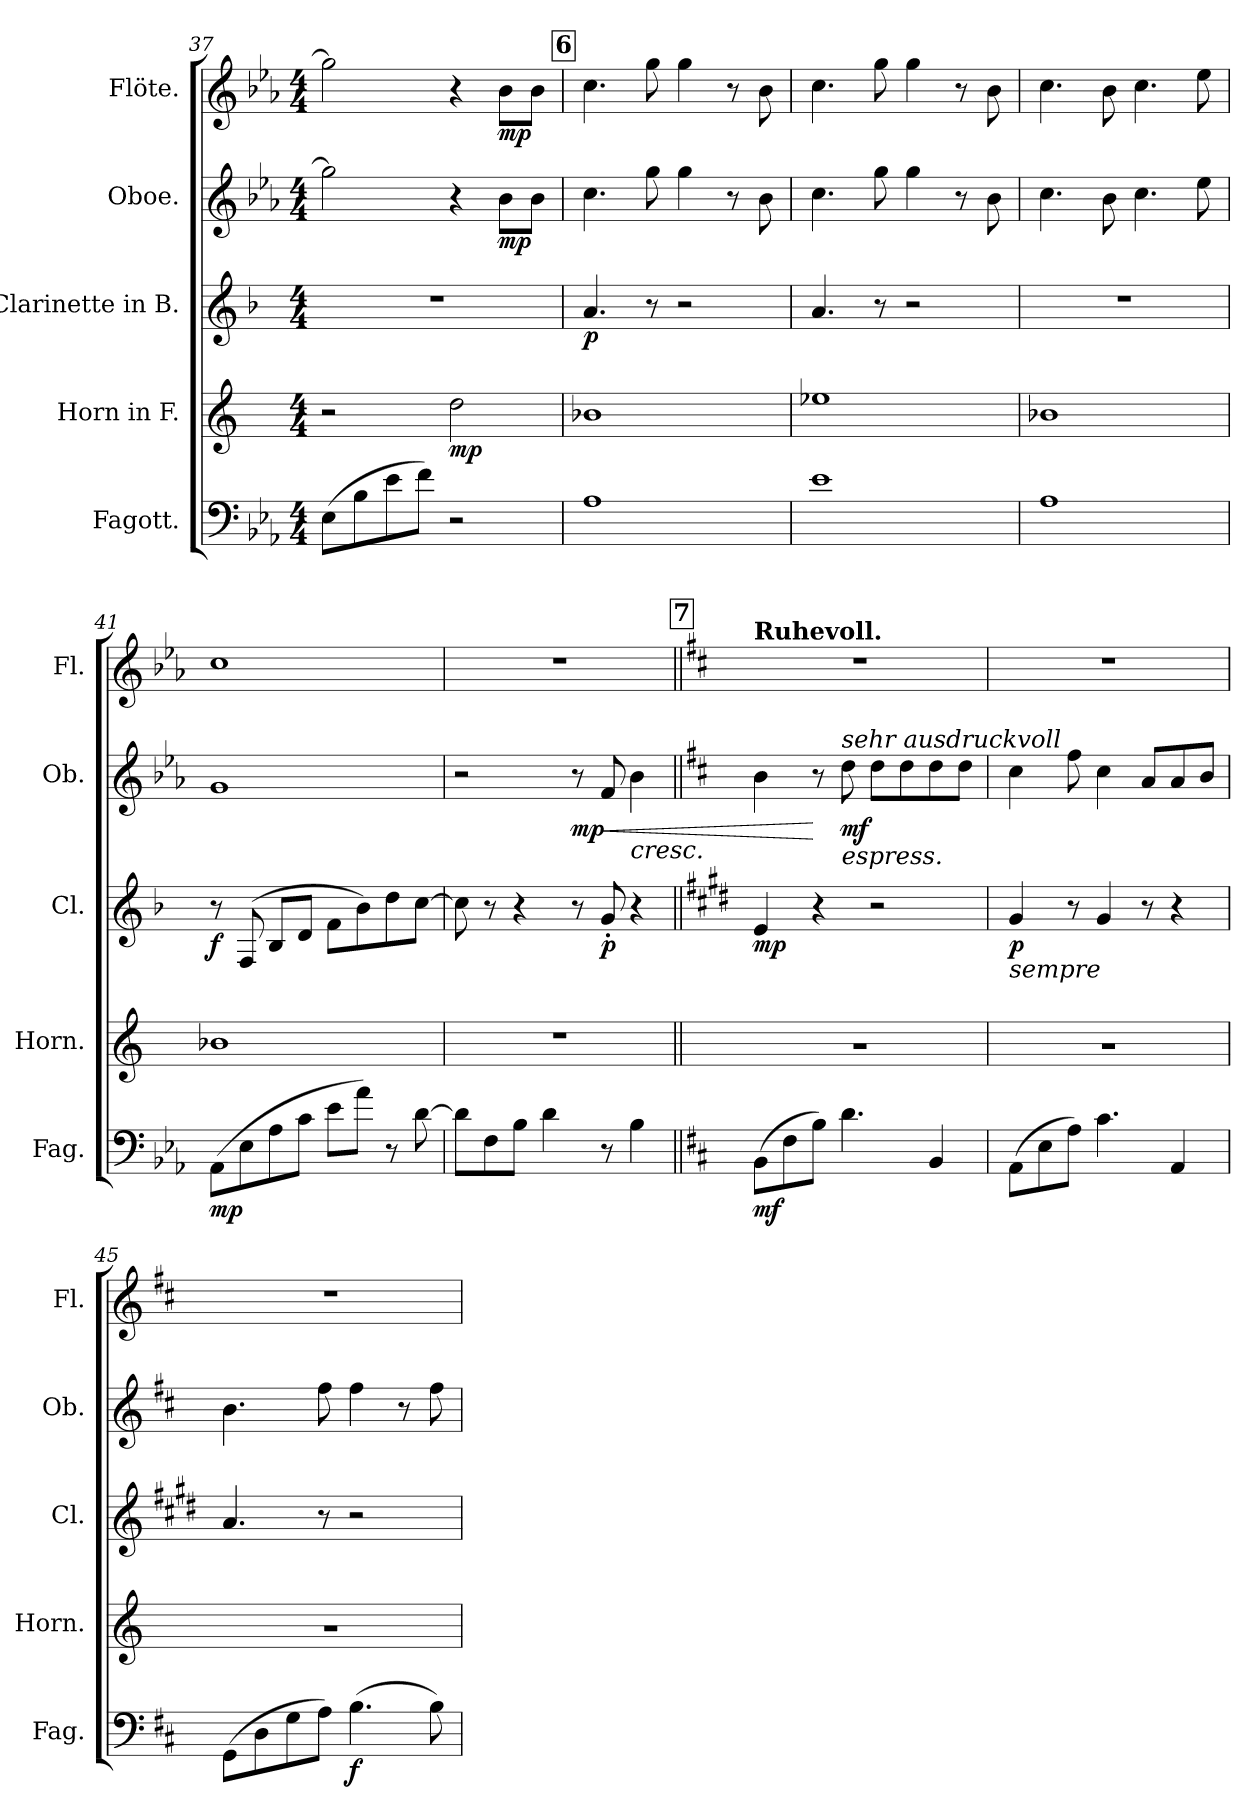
**kern	**dynam	**kern	**dynam	**kern	**dynam	**kern	**dynam	**kern	**dynam
*part5	*part5	*part4	*part4	*part3	*part3	*part2	*part2	*part1	*part1
*staff5	*staff5	*staff4	*staff4	*staff3	*staff3	*staff2	*staff2	*staff1	*staff1
*I"Fagott.	*	*I"Horn in F.	*	*I"Clarinette in B.	*	*I"Oboe.	*	*I"Flöte.	*
*I'Fag.	*	*I'Horn.	*	*I'Cl.	*	*I'Ob.	*	*I'Fl.	*
*clefF4	*	*clefG2	*	*clefG2	*	*clefG2	*	*clefG2	*
*	*	*ITrd4c7	*	*ITrd1c2	*	*	*	*	*
*k[b-e-a-]	*	*k[b-]	*	*k[b-e-a-]	*	*k[b-e-a-]	*	*k[b-e-a-]	*
*E-:	*	*F:	*	*E-:	*	*E-:	*	*E-:	*
*M4/4	*	*M4/4	*	*M4/4	*	*M4/4	*	*M4/4	*
=37	=37	=37	=37	=37	=37	=37	=37	=37	=37
(8E-i\L	.	2r	.	1r	.	2ggi\]	.	2ggi\]	.
8B-i\	.	.	.	.	.	.	.	.	.
8e-i\	.	.	.	.	.	.	.	.	.
8fi\J)	.	.	.	.	.	.	.	.	.
2r	.	2gi\	mp	.	.	4r	.	4r	.
.	.	.	.	.	.	8b-i\L	mp	8b-i\L	mp
.	.	.	.	.	.	8b-i\J	.	8b-i\J	.
!!LO:REH:place=s1:B:color=#000000:enc=box:fs=19.9975:t=6
=38	=38	=38	=38	=38	=38	=38	=38	=38	=38
1A-i	.	1e-Xi	.	4.gi/	p	4.cci\	.	4.cci\	.
.	.	.	.	8r	.	8ggi\	.	8ggi\	.
.	.	.	.	2r	.	4ggi\	.	4ggi\	.
.	.	.	.	.	.	8r	.	8r	.
.	.	.	.	.	.	8b-i\	.	8b-i\	.
=39	=39	=39	=39	=39	=39	=39	=39	=39	=39
1e-i	.	1a-Xi	.	4.gi/	.	4.cci\	.	4.cci\	.
.	.	.	.	8r	.	8ggi\	.	8ggi\	.
.	.	.	.	2r	.	4ggi\	.	4ggi\	.
.	.	.	.	.	.	8r	.	8r	.
.	.	.	.	.	.	8b-i\	.	8b-i\	.
=40	=40	=40	=40	=40	=40	=40	=40	=40	=40
1A-i	.	1e-Xi	.	1r	.	4.cci\	.	4.cci\	.
.	.	.	.	.	.	8b-i\	.	8b-i\	.
.	.	.	.	.	.	4.cci\	.	4.cci\	.
.	.	.	.	.	.	8ee-i\	.	8ee-i\	.
!!LO:LB:g=z
=41	=41	=41	=41	=41	=41	=41	=41	=41	=41
(8AA-i\L	mp	1e-Xi	.	8r	f	1gi	.	1cci	.
8E-i\	.	.	.	(8E-i/	.	.	.	.	.
8A-i\	.	.	.	8A-i/L	.	.	.	.	.
8ci\J	.	.	.	8ci/J	.	.	.	.	.
8e-i\L	.	.	.	8e-i\L	.	.	.	.	.
8a-i\J)	.	.	.	8a-i\)	.	.	.	.	.
8r	.	.	.	8cci\	.	.	.	.	.
[8di\	.	.	.	[8b-i\J	.	.	.	.	.
=42	=42	=42	=42	=42	=42	=42	=42	=42	=42
8di\L]	.	1r	.	8b-i\]	.	2r	.	1r	.
8Fi\	.	.	.	8r	.	.	.	.	.
8B-i\J	.	.	.	4r	.	.	.	.	.
4di\	.	.	.	.	.	.	.	.	.
.	.	.	.	8r	.	8r	mp	.	.
!	!	!	!	!	!	!	!LO:HP:b	!	!
8r	.	.	.	8f'i/	p	8fi/	<	.	.
!	!	!	!	!	!	!LO:TX:b:i:t=cresc.	!	!	!
4B-i\	.	.	.	4r	.	4b-i\	.	.	.
!!LO:REH:place=s1:B:color=#000000:enc=box:fs=19.9975:t=7
=43||	=43||	=43||	=43||	=43||	=43||	=43||	=43||	=43||	=43||
*k[f#c#]	*	*k[b-]	*	*k[f#c#]	*	*k[f#c#]	*	*k[f#c#]	*
*D:	*	*F:	*	*D:	*	*D:	*	*D:	*
*	*	*^	*	*	*	*	*	*	*
!	!	!	!	!	!	!	!	!	!LO:TX:a:B:t=Ruhevoll.	!
(8BBi\L	mf	4bni/yy	1r	.	4di/	mp	4bi\	.	1r	.
8F#i\	.	.	.	.	.	.	.	.	.	.
8Bi\J)	.	8ryy	.	.	4r	.	8r	[	.	.
!	!	!	!	!	!	!	!LO:TX:a:i:t=sehr ausdruckvoll	!	!	!
!	!	!	!	!	!	!	!LO:TX:b:i:t=espress.	!	!	!
4.di\	.	8ddi/yy	.	.	.	.	8ddi\	mf	.	.
.	.	8ddi/Lyy	.	.	2r	.	8ddi\L	.	.	.
.	.	8ddi/yy	.	.	.	.	8ddi\	.	.	.
4BBi/	.	8ddi/yy	.	.	.	.	8ddi\	.	.	.
.	.	8ddi/Jyy	.	.	.	.	8ddi\J	.	.	.
=44	=44	=44	=44	=44	=44	=44	=44	=44	=44	=44
!	!	!	!	!	!LO:TX:b:i:t=sempre	!	!	!	!	!
(8AAi\L	.	4cc#Xi/yy	1r	.	4f#i/	p	4cc#i\	.	1r	.
8Ei\	.	.	.	.	.	.	.	.	.	.
8Ai\J)	.	8ff#Xi/yy	.	.	8r	.	8ff#i\	.	.	.
4.c#i\	.	4cc#i/yy	.	.	4f#i/	.	4cc#i\	.	.	.
.	.	8ai/Lyy	.	.	8r	.	8ai/L	.	.	.
4AAi/	.	8ai/yy	.	.	4r	.	8ai/	.	.	.
.	.	8bni/Jyy	.	.	.	.	8bi/J	.	.	.
!!LO:LB:g=z
=45	=45	=45	=45	=45	=45	=45	=45	=45	=45	=45
(8GGi\L	.	4.bni/yy	1r	.	4.gi/	.	4.bi\	.	1r	.
8Di\	.	.	.	.	.	.	.	.	.	.
8Gi\	.	.	.	.	.	.	.	.	.	.
8Ai\J)	.	8ff#Xi/yy	.	.	8r	.	8ff#i\	.	.	.
(4.Bi\	f	4ff#i/yy	.	.	2r	.	4ff#i\	.	.	.
.	.	8ryy	.	.	.	.	8r	.	.	.
8Bi\)	.	8ff#i/yy	.	.	.	.	8ff#i\	.	.	.
*	*	*v	*v	*	*	*	*	*	*	*
=	=	=	=	=	=	=	=	=	=
*-	*-	*-	*-	*-	*-	*-	*-	*-	*-
